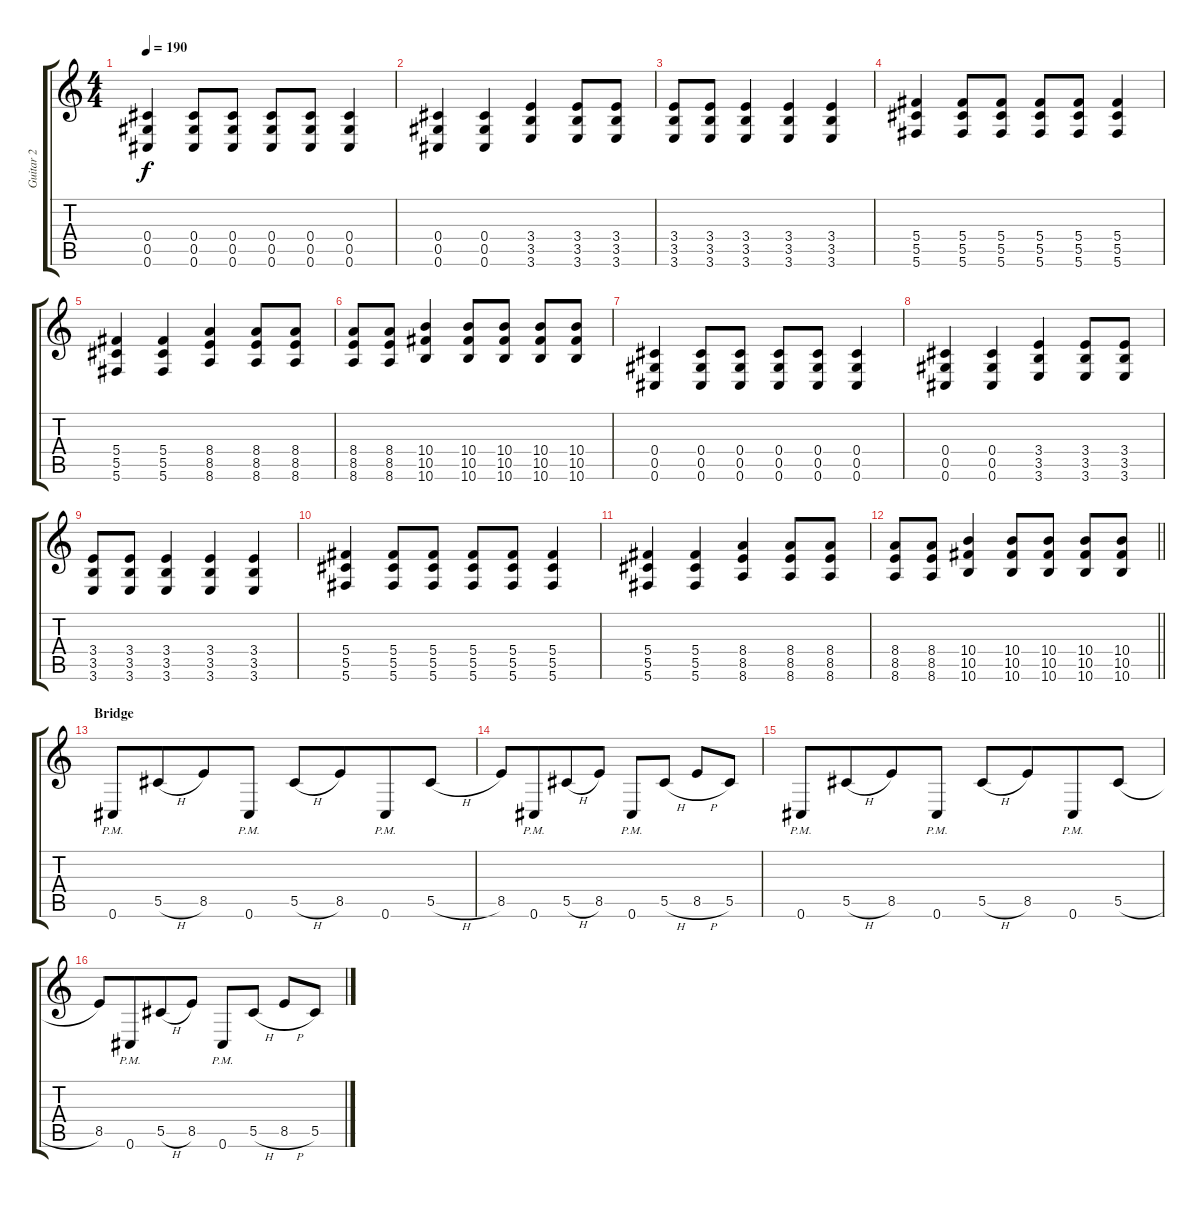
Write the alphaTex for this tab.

\track ("Guitar 2" "Guitar 2") {instrument distortionguitar}
\staff {score tabs}
\tuning (Eb4 Bb3 Gb3 Db3 Ab2 Db2) {hide}
\ts (4 4)
\tempo 190
\clef g2
\ks c
(0.4 0.5 0.6).4{dy f beam merge} (0.4 0.5 0.6).8 (0.4 0.5 0.6).8 (0.4 0.5 0.6).8 (0.4 0.5 0.6).8 (0.4 0.5 0.6).4 |
(0.4 0.5 0.6).4 (0.4 0.5 0.6).4 (3.4 3.5 3.6).4 (3.4 3.5 3.6).8 (3.4 3.5 3.6).8 |
(3.4 3.5 3.6).8{beam merge} (3.4 3.5 3.6).8 (3.4 3.5 3.6).4{beam merge} (3.4 3.5 3.6).4 (3.4 3.5 3.6).4 |
(5.4 5.5 5.6).4{beam merge} (5.4 5.5 5.6).8 (5.4 5.5 5.6).8 (5.4 5.5 5.6).8 (5.4 5.5 5.6).8 (5.4 5.5 5.6).4 |
(5.4 5.5 5.6).4 (5.4 5.5 5.6).4 (8.4 8.5 8.6).4 (8.4 8.5 8.6).8 (8.4 8.5 8.6).8 |
(8.4 8.5 8.6).8{beam merge} (8.4 8.5 8.6).8 (10.4 10.5 10.6).4{beam merge} (10.4 10.5 10.6).8 (10.4 10.5 10.6).8 (10.4 10.5 10.6).8 (10.4 10.5 10.6).8 |
(0.4 0.5 0.6).4{beam merge} (0.4 0.5 0.6).8 (0.4 0.5 0.6).8 (0.4 0.5 0.6).8 (0.4 0.5 0.6).8 (0.4 0.5 0.6).4 |
(0.4 0.5 0.6).4 (0.4 0.5 0.6).4 (3.4 3.5 3.6).4 (3.4 3.5 3.6).8 (3.4 3.5 3.6).8 |
(3.4 3.5 3.6).8{beam merge} (3.4 3.5 3.6).8 (3.4 3.5 3.6).4{beam merge} (3.4 3.5 3.6).4 (3.4 3.5 3.6).4 |
(5.4 5.5 5.6).4{beam merge} (5.4 5.5 5.6).8 (5.4 5.5 5.6).8 (5.4 5.5 5.6).8 (5.4 5.5 5.6).8 (5.4 5.5 5.6).4 |
(5.4 5.5 5.6).4 (5.4 5.5 5.6).4 (8.4 8.5 8.6).4 (8.4 8.5 8.6).8 (8.4 8.5 8.6).8 |
\barLineRight lightlight
(8.4 8.5 8.6).8{beam merge} (8.4 8.5 8.6).8 (10.4 10.5 10.6).4{beam merge} (10.4 10.5 10.6).8 (10.4 10.5 10.6).8 (10.4 10.5 10.6).8 (10.4 10.5 10.6).8 |
\section ("" "Bridge")
0.6{pm}.8 5.5{h}.8{beam merge} 8.5.8 0.6{pm}.8 5.5{h}.8 8.5.8{beam merge} 0.6{pm}.8{beam merge} 5.5{h}.8 |
8.5.8 0.6{pm}.8{beam merge} 5.5{h}.8 8.5.8 0.6{pm}.8 5.5{h}.8 8.5{h}.8{beam merge} 5.5.8 |
0.6{pm}.8 5.5{h}.8{beam merge} 8.5.8 0.6{pm}.8 5.5{h}.8 8.5.8{beam merge} 0.6{pm}.8{beam merge} 5.5{h}.8 |
8.5.8 0.6{pm}.8{beam merge} 5.5{h}.8 8.5.8 0.6{pm}.8 5.5{h}.8 8.5{h}.8{beam merge} 5.5.8
